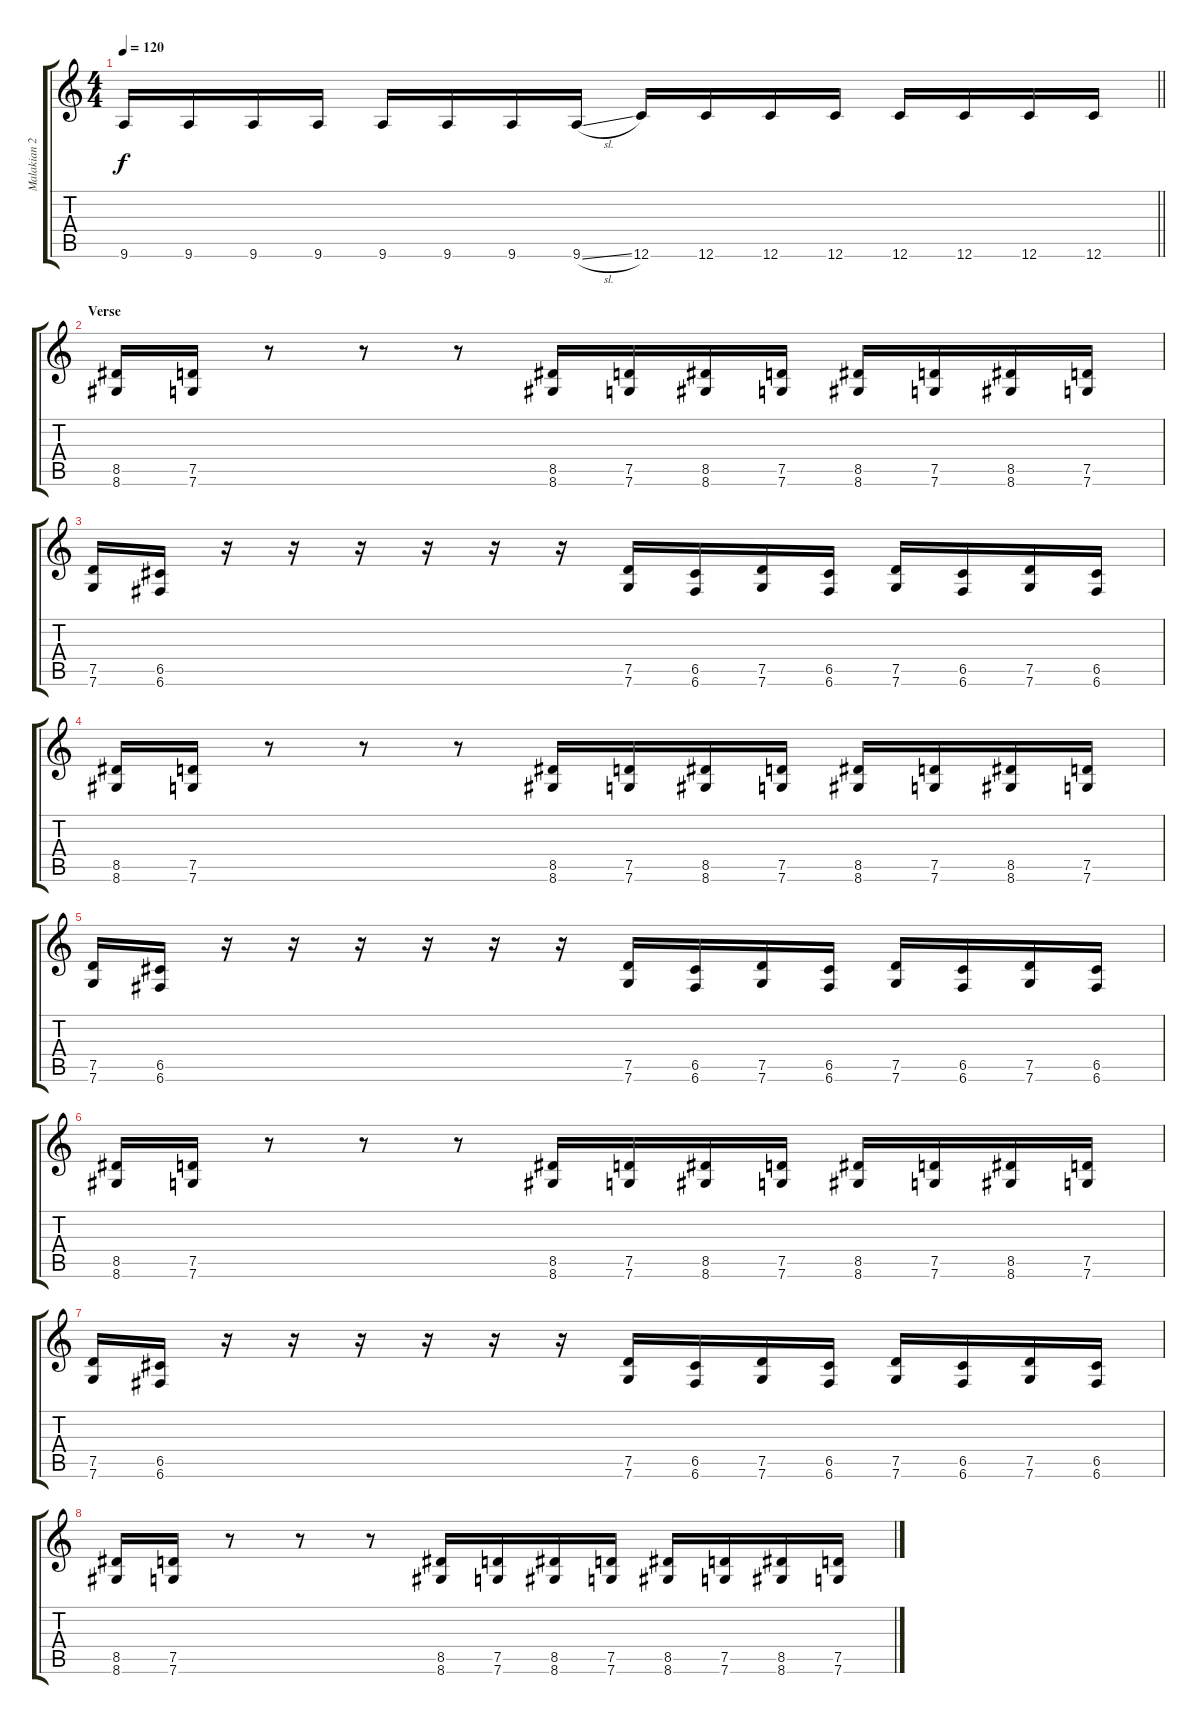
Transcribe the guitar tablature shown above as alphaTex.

\track ("Malakian 2" "Malakian 2") {instrument overdrivenguitar}
\staff {score tabs}
\tuning (D4 A3 F3 C3 G2 C2) {hide}
\ts (4 4)
\tempo 120
\clef g2
\barLineRight lightlight
\ks c
9.6.16{dy f} 9.6.16 9.6.16 9.6.16 9.6.16 9.6.16 9.6.16 9.6{sl}.16 12.6.16 12.6.16 12.6.16 12.6.16 12.6.16 12.6.16 12.6.16 12.6.16 |
\section ("" "Verse")
(8.5 8.6).16 (7.5 7.6).16 r.8 r.8 r.8 (8.5 8.6).16 (7.5 7.6).16 (8.5 8.6).16 (7.5 7.6).16 (8.5 8.6).16 (7.5 7.6).16 (8.5 8.6).16 (7.5 7.6).16 |
(7.5 7.6).16 (6.5 6.6).16 r.16 r.16 r.16 r.16 r.16 r.16 (7.5 7.6).16 (6.5 6.6).16 (7.5 7.6).16 (6.5 6.6).16 (7.5 7.6).16 (6.5 6.6).16 (7.5 7.6).16 (6.5 6.6).16 |
(8.5 8.6).16 (7.5 7.6).16 r.8 r.8 r.8 (8.5 8.6).16 (7.5 7.6).16 (8.5 8.6).16 (7.5 7.6).16 (8.5 8.6).16 (7.5 7.6).16 (8.5 8.6).16 (7.5 7.6).16 |
(7.5 7.6).16 (6.5 6.6).16 r.16 r.16 r.16 r.16 r.16 r.16 (7.5 7.6).16 (6.5 6.6).16 (7.5 7.6).16 (6.5 6.6).16 (7.5 7.6).16 (6.5 6.6).16 (7.5 7.6).16 (6.5 6.6).16 |
(8.5 8.6).16 (7.5 7.6).16 r.8 r.8 r.8 (8.5 8.6).16 (7.5 7.6).16 (8.5 8.6).16 (7.5 7.6).16 (8.5 8.6).16 (7.5 7.6).16 (8.5 8.6).16 (7.5 7.6).16 |
(7.5 7.6).16 (6.5 6.6).16 r.16 r.16 r.16 r.16 r.16 r.16 (7.5 7.6).16 (6.5 6.6).16 (7.5 7.6).16 (6.5 6.6).16 (7.5 7.6).16 (6.5 6.6).16 (7.5 7.6).16 (6.5 6.6).16 |
(8.5 8.6).16 (7.5 7.6).16 r.8 r.8 r.8 (8.5 8.6).16 (7.5 7.6).16 (8.5 8.6).16 (7.5 7.6).16 (8.5 8.6).16 (7.5 7.6).16 (8.5 8.6).16 (7.5 7.6).16
